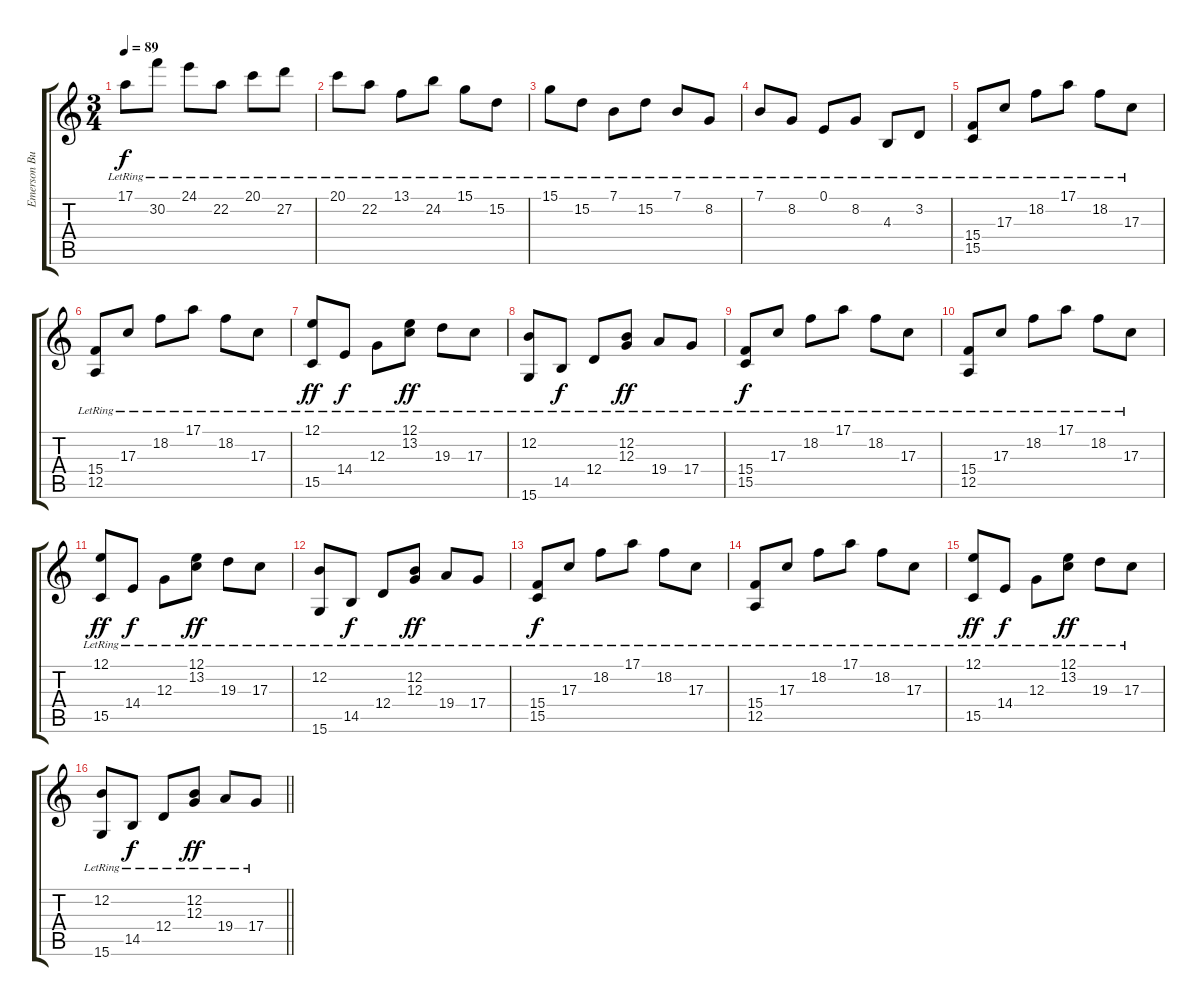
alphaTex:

\track ("Emerson Burton (Keyboard)" "Emerson Bu") {instrument electricpiano1}
\staff {score tabs}
\tuning (E4 B3 G3 D3 A2 E2) {hide}
\ts (3 4)
\tempo 89
\clef g2
\ks c
17.1{lr}.8{dy f} 30.2{lr}.8 24.1{lr}.8 22.2{lr}.8 20.1{lr}.8 27.2{lr}.8 |
20.1{lr}.8 22.2{lr}.8 13.1{lr}.8 24.2{lr}.8 15.1{lr}.8 15.2{lr}.8 |
15.1{lr}.8 15.2{lr}.8 7.1{lr}.8 15.2{lr}.8 7.1{lr}.8 8.2{lr}.8 |
7.1{lr}.8 8.2{lr}.8 0.1{lr}.8 8.2{lr}.8 4.3{lr}.8 3.2{lr}.8 |
(15.4{lr} 15.5{lr}).8 17.3{lr}.8 18.2{lr}.8 17.1{lr}.8 18.2{lr}.8 17.3{lr}.8 |
(15.4{lr} 12.5{lr}).8 17.3{lr}.8 18.2{lr}.8 17.1{lr}.8 18.2{lr}.8 17.3{lr}.8 |
(12.1{lr} 15.5{lr}).8{dy ff} 14.4{lr}.8{dy f} 12.3{lr}.8 (12.1{lr} 13.2{lr}).8{dy ff} 19.3{lr}.8 17.3{lr}.8 |
(12.2{lr} 15.6{lr}).8 14.5{lr}.8{dy f} 12.4{lr}.8 (12.2{lr} 12.3{lr}).8{dy ff} 19.4{lr}.8 17.4{lr}.8 |
(15.4{lr} 15.5{lr}).8{dy f} 17.3{lr}.8 18.2{lr}.8 17.1{lr}.8 18.2{lr}.8 17.3{lr}.8 |
(15.4{lr} 12.5{lr}).8 17.3{lr}.8 18.2{lr}.8 17.1{lr}.8 18.2{lr}.8 17.3{lr}.8 |
(12.1{lr} 15.5{lr}).8{dy ff} 14.4{lr}.8{dy f} 12.3{lr}.8 (12.1{lr} 13.2{lr}).8{dy ff} 19.3{lr}.8 17.3{lr}.8 |
(12.2{lr} 15.6{lr}).8 14.5{lr}.8{dy f} 12.4{lr}.8 (12.2{lr} 12.3{lr}).8{dy ff} 19.4{lr}.8 17.4{lr}.8 |
(15.4{lr} 15.5{lr}).8{dy f} 17.3{lr}.8 18.2{lr}.8 17.1{lr}.8 18.2{lr}.8 17.3{lr}.8 |
(15.4{lr} 12.5{lr}).8 17.3{lr}.8 18.2{lr}.8 17.1{lr}.8 18.2{lr}.8 17.3{lr}.8 |
(12.1{lr} 15.5{lr}).8{dy ff} 14.4{lr}.8{dy f} 12.3{lr}.8 (12.1{lr} 13.2{lr}).8{dy ff} 19.3{lr}.8 17.3{lr}.8 |
\barLineRight lightlight
(12.2{lr} 15.6{lr}).8 14.5{lr}.8{dy f} 12.4{lr}.8 (12.2{lr} 12.3{lr}).8{dy ff} 19.4{lr}.8 17.4{lr}.8
